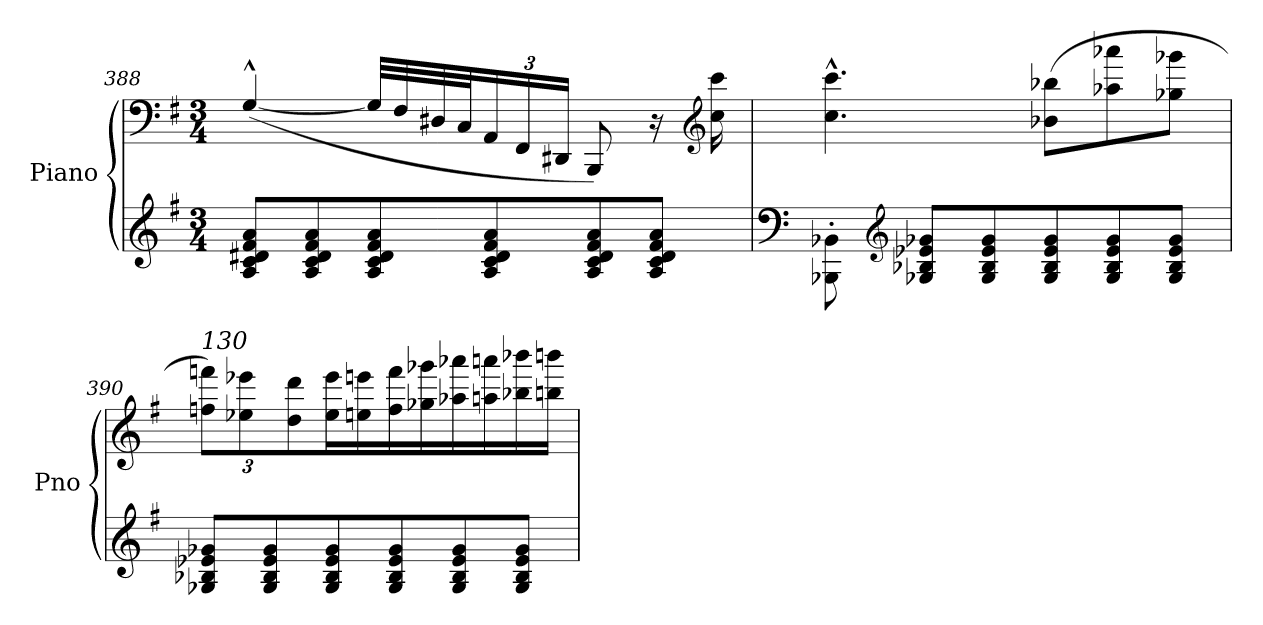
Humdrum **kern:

**kern	**kern
*part1	*part1
*staff2	*staff1
*I"Piano	*
*I'Pno	*
*clefG2	*clefF4
*k[f#]	*k[f#]
*M3/4	*M3/4
=388	=388
8A/ 8c/ 8d#X/ 8f#/ 8a/L	(<[4G^^/
8A/ 8c/ 8d#/ 8f#/ 8a/	.
8A/ 8c/ 8d#/ 8f#/ 8a/	32G/LLL]
.	32F#/
.	32D#X/
.	32C/J
*	*Xbrackettup
8A/ 8c/ 8d#/ 8f#/ 8a/	24AA/
.	24FF#/
.	24DD#X/JJ
8A/ 8c/ 8d#/ 8f#/ 8a/	8BBB/)
8A/ 8c/ 8d#/ 8f#/ 8a/J	16r
*	*clefG2
.	16cc\ 16ccc\
=389	=389
*clefF4	*
8BBB-X\' 8BB-X\'	4.cc\^^ 4.ccc\^^
*clefG2	*
8G-X/ 8B-X/ 8e-X/ 8g-X/L	.
8G-/ 8B-/ 8e-/ 8g-/	.
8G-/ 8B-/ 8e-/ 8g-/	(>8b-X\ 8bb-X\L
8G-/ 8B-/ 8e-/ 8g-/	8aa-X\ 8aaa-X\
8G-/ 8B-/ 8e-/ 8g-/J	8gg-X\ 8ggg-X\J
!!LO:LB:g=z
=390	=390
!	!LO:TX:a:i:t=130
8G-X/ 8B-X/ 8e-X/ 8g-X/L	12ffn\ 12fffn\L)
.	12ee-X\ 12eee-X\
8G-/ 8B-/ 8e-/ 8g-/	.
.	12dd\ 12ddd\
8G-/ 8B-/ 8e-/ 8g-/	16ee-\ 16eee-\L
.	16een\ 16eeen\
8G-/ 8B-/ 8e-/ 8g-/	16ff\ 16fff\
.	16gg-X\ 16ggg-X\
8G-/ 8B-/ 8e-/ 8g-/	16aa-X\ 16aaa-X\
.	16aan\ 16aaan\
8G-/ 8B-/ 8e-/ 8g-/J	16bb-X\ 16bbb-X\
.	16bbn\ 16bbbn\JJ
=	=
*-	*-
